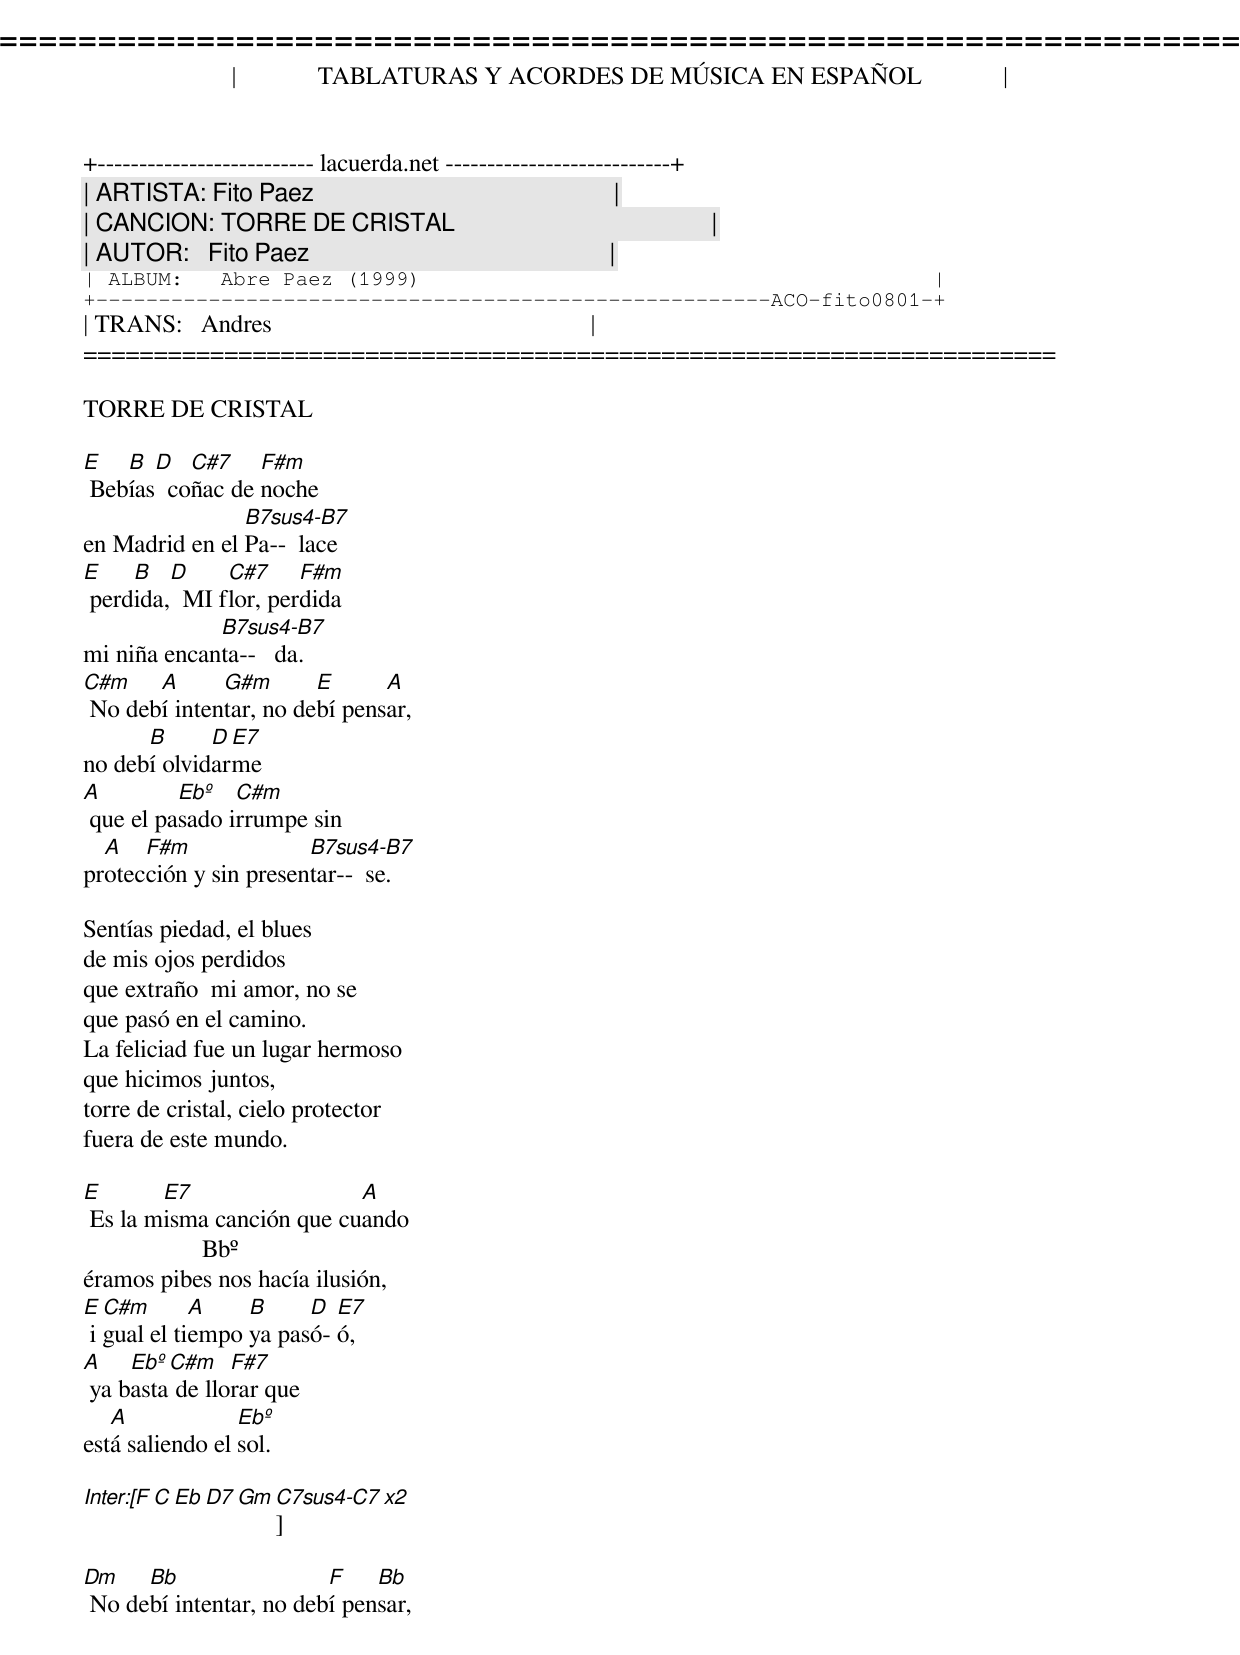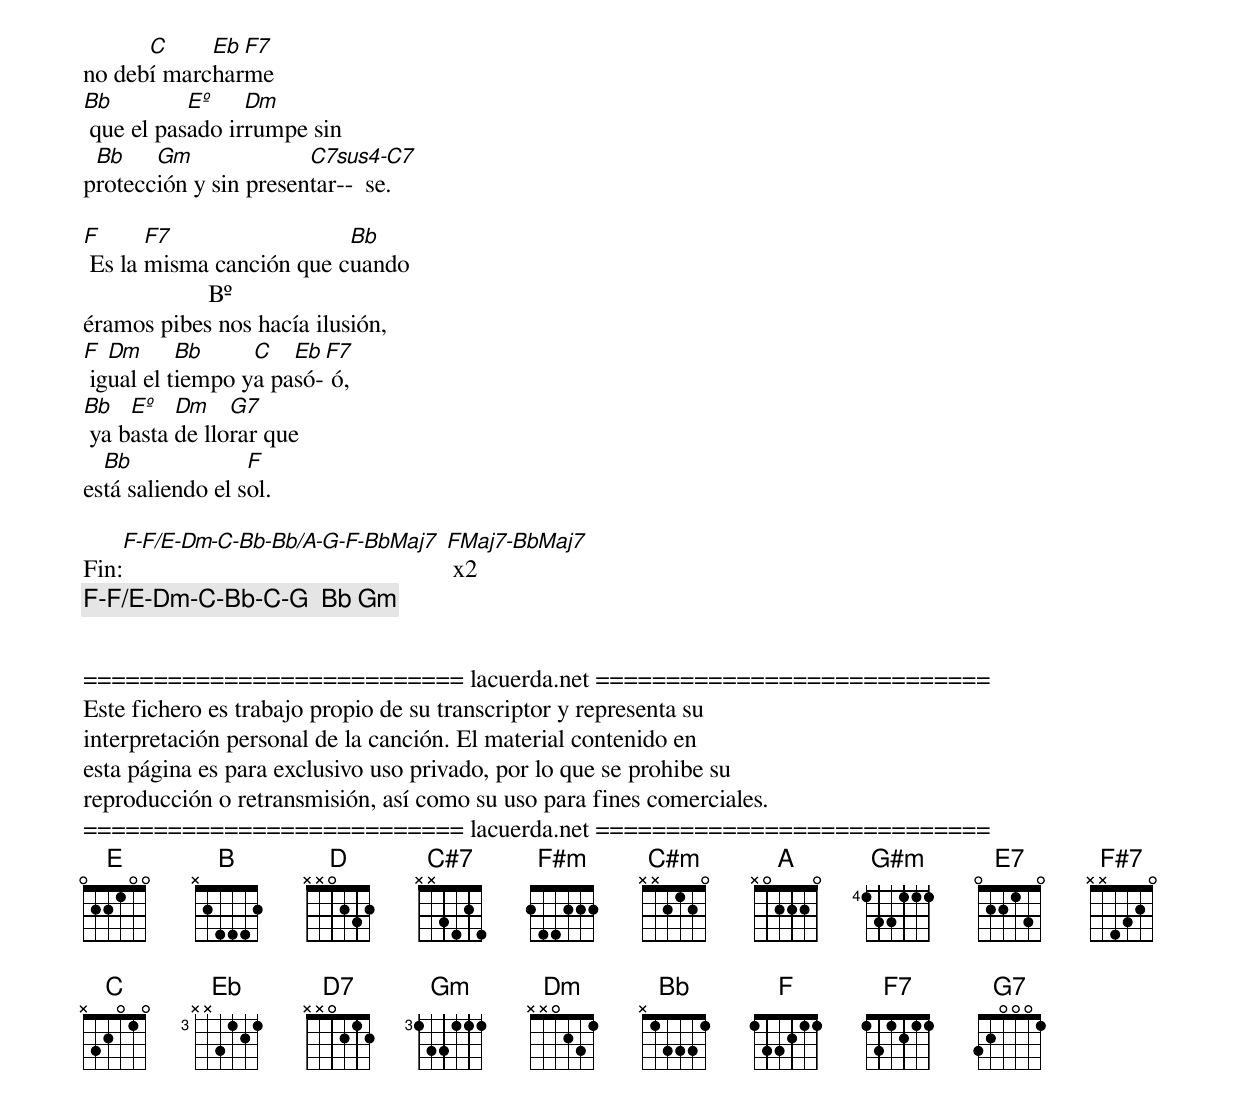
=====================================================================
|             TABLATURAS Y ACORDES DE MÚSICA EN ESPAÑOL             |
+-------------------------- lacuerda.net ---------------------------+
| ARTISTA: Fito Paez                                                |
| CANCION: TORRE DE CRISTAL                                         |
| AUTOR:   Fito Paez                                                |
| ALBUM:   Abre Paez (1999)                                         |
+------------------------------------------------------ACO-fito0801-+
| TRANS:   Andres                                                   |
=====================================================================

TORRE DE CRISTAL

E   B  D   C#7    F#m
 Bebías  coñac de noche
                B7sus4-B7
en Madrid en el Pa--  lace
E    B   D     C#7     F#m
 perdida,  MI flor, perdida
             B7sus4-B7
mi niña encanta--   da.
C#m    A      G#m       E      A
 No debí intentar, no debí pensar,
      B      D E7
no debí olvidarme
A         Ebº   C#m
 que el pasado irrumpe sin
  A   F#m              B7sus4-B7
protección y sin presentar--  se.

Sentías piedad, el blues
de mis ojos perdidos
que extraño  mi amor, no se
que pasó en el camino.
La feliciad fue un lugar hermoso
que hicimos juntos,
torre de cristal, cielo protector
fuera de este mundo.

E       E7                 A
 Es la misma canción que cuando
                   Bbº
éramos pibes nos hacía ilusión,
E C#m       A    B     D  E7
 igual el tiempo ya pasó- ó,
A    Ebº C#m    F#7
 ya basta de llorar que
   A             Ebº
está saliendo el sol.

Inter:[F C Eb D7 Gm C7sus4-C7] x2

Dm    Bb                 F    Bb
 No debí intentar, no debí pensar,
      C     Eb F7
no debí marcharme
Bb         Eº    Dm
 que el pasado irrumpe sin
 Bb    Gm              C7sus4-C7
protección y sin presentar--  se.

F      F7                 Bb
 Es la misma canción que cuando
                    Bº
éramos pibes nos hacía ilusión,
F  Dm      Bb     C   Eb F7
 igual el tiempo ya pasó- ó,
Bb   Eº   Dm    G7
 ya basta de llorar que
  Bb              F
está saliendo el sol.

Fin:[F-F/E-Dm-C-Bb-Bb/A-G-F-BbMaj7] [FMaj7-BbMaj7] x2
    [F-F/E-Dm-C-Bb-C-G  Bb Gm]


=========================== lacuerda.net ============================
Este fichero es trabajo propio de su transcriptor y representa su
interpretación personal de la canción. El material contenido en
esta página es para exclusivo uso privado, por lo que se prohibe su
reproducción o retransmisión, así como su uso para fines comerciales.
=========================== lacuerda.net ============================
